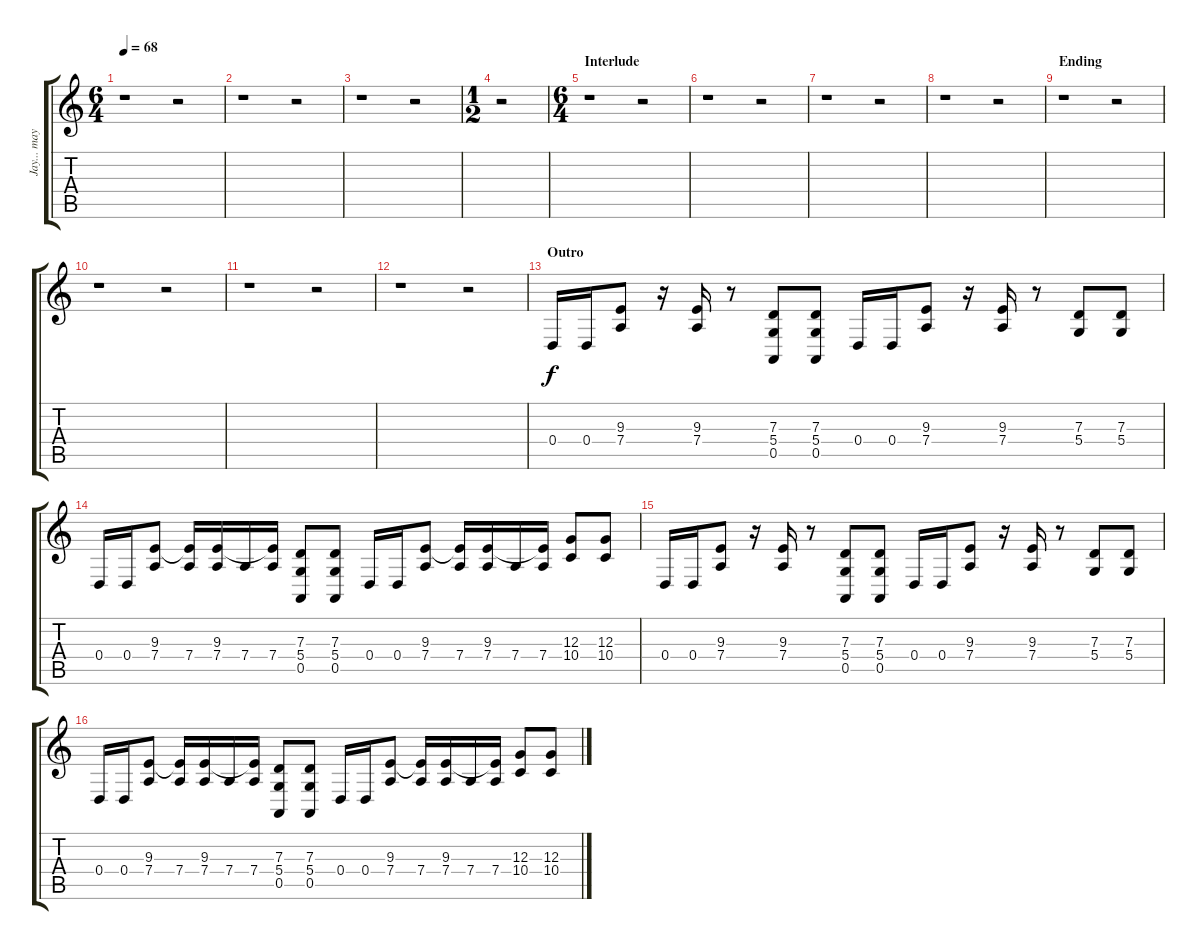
\track ("Jay... maybe, or Jamie" "Jay... may") {instrument orchestralharp}
\staff {score tabs}
\tuning (E4 B3 G3 D3 A2 D2) {hide}
\ts (6 4)
\tempo 68
\clef g2
\ks c
r.1{dy f} r.2 |
r.1 r.2 |
r.1 r.2 |
\ts (1 2)
r.2 |
\ts (6 4)
\section ("" "Interlude")
r.1 r.2 |
r.1 r.2 |
r.1 r.2 |
r.1 r.2 |
\section ("" "Ending")
r.1 r.2 |
r.1 r.2 |
r.1 r.2 |
r.1 r.2 |
\section ("" "Outro")
0.4.16 0.4.16 (9.3 7.4).8 r.16 (9.3 7.4).16 r.8 (7.3 5.4 0.5).8 (7.3 5.4 0.5).8 0.4.16 0.4.16 (9.3 7.4).8 r.16 (9.3 7.4).16 r.8 (7.3 5.4).8 (7.3 5.4).8 |
0.4.16 0.4.16 (9.3 7.4).8 (9.3{t} 7.4).16 (9.3 7.4).16 7.4.16 (9.3{t} 7.4).16 (7.3 5.4 0.5).8 (7.3 5.4 0.5).8 0.4.16 0.4.16 (9.3 7.4).8 (9.3{t} 7.4).16 (9.3 7.4).16 7.4.16 (9.3{t} 7.4).16 (12.3 10.4).8 (12.3 10.4).8 |
0.4.16 0.4.16 (9.3 7.4).8 r.16 (9.3 7.4).16 r.8 (7.3 5.4 0.5).8 (7.3 5.4 0.5).8 0.4.16 0.4.16 (9.3 7.4).8 r.16 (9.3 7.4).16 r.8 (7.3 5.4).8 (7.3 5.4).8 |
0.4.16 0.4.16 (9.3 7.4).8 (9.3{t} 7.4).16 (9.3 7.4).16 7.4.16 (9.3{t} 7.4).16 (7.3 5.4 0.5).8 (7.3 5.4 0.5).8 0.4.16 0.4.16 (9.3 7.4).8 (9.3{t} 7.4).16 (9.3 7.4).16 7.4.16 (9.3{t} 7.4).16 (12.3 10.4).8 (12.3 10.4).8
